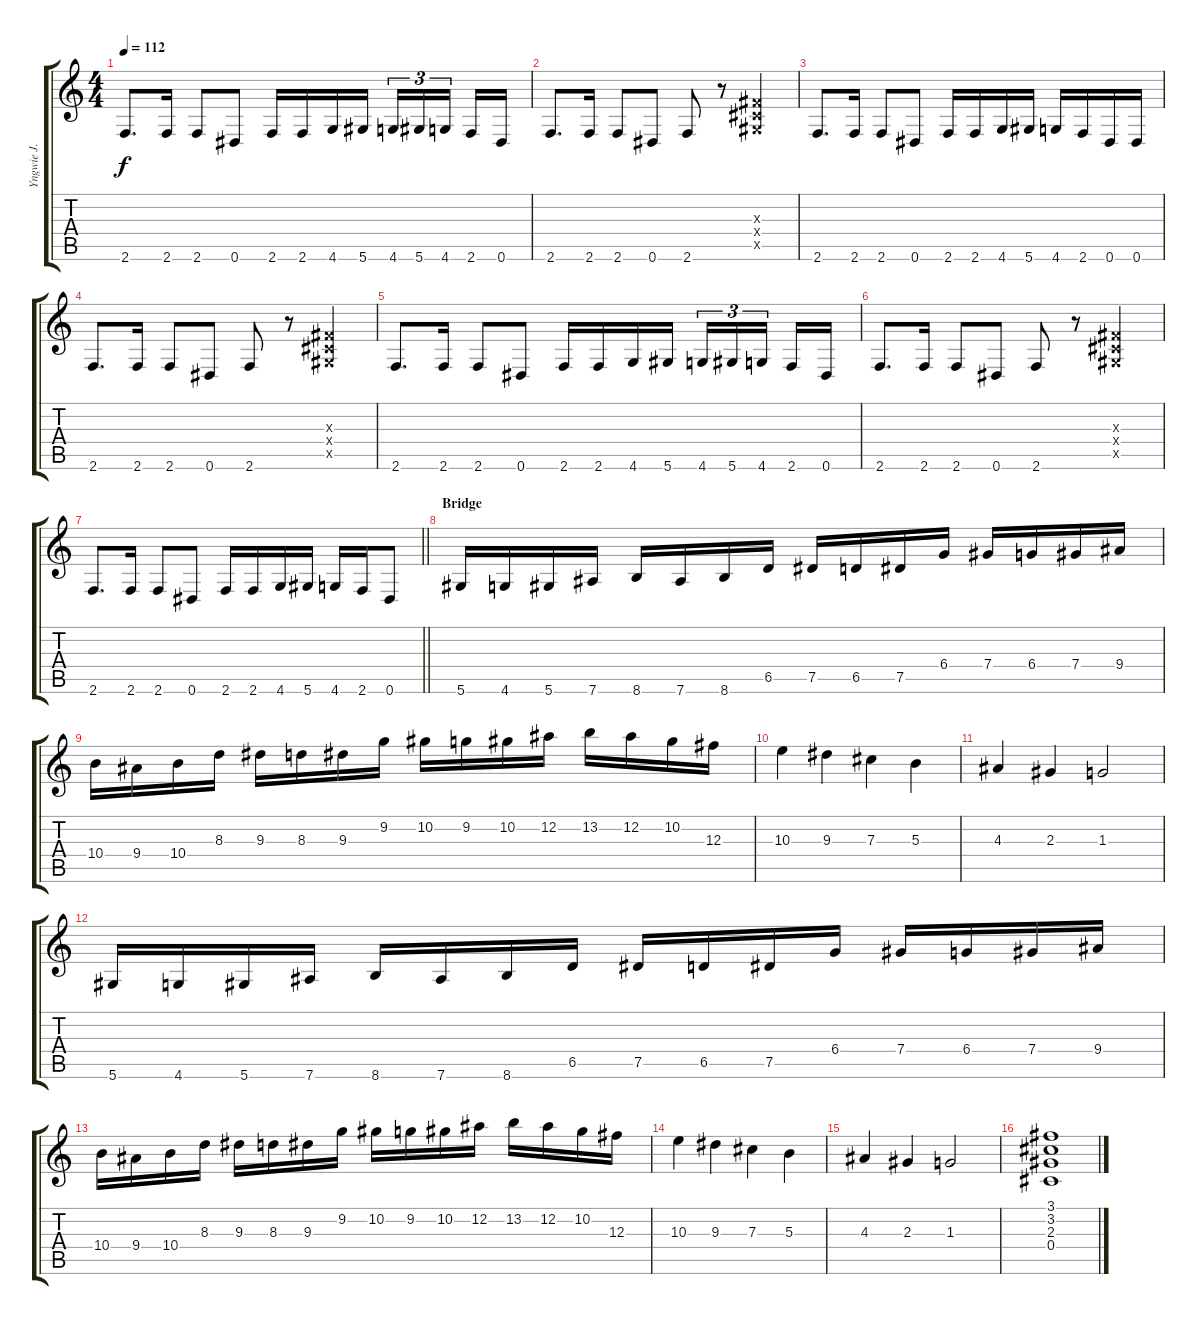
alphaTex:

\track ("Yngwie J. Malmsteen" "Yngwie J. ") {instrument distortionguitar}
\staff {score tabs}
\tuning (Eb4 Bb3 Gb3 Db3 Ab2 Eb2) {hide}
\ts (4 4)
\tempo 112
\clef g2
\ks c
2.6.8{d dy f} 2.6.16 2.6.8 0.6.8 2.6.16 2.6.16 4.6.16 5.6.16 4.6.16{tu (3 2)} 5.6.16{tu (3 2)} 4.6.16{tu (3 2) beam splitsecondary} 2.6.16 0.6.16 |
2.6.8{d} 2.6.16 2.6.8 0.6.8 2.6.8 r.8 (0.3{x} 0.4{x} 0.5{x}).4 |
2.6.8{d} 2.6.16 2.6.8 0.6.8 2.6.16 2.6.16 4.6.16 5.6.16 4.6.16 2.6.16 0.6.16 0.6.16 |
2.6.8{d} 2.6.16 2.6.8 0.6.8 2.6.8 r.8 (0.3{x} 0.4{x} 0.5{x}).4 |
2.6.8{d} 2.6.16 2.6.8 0.6.8 2.6.16 2.6.16 4.6.16 5.6.16 4.6.16{tu (3 2)} 5.6.16{tu (3 2)} 4.6.16{tu (3 2) beam splitsecondary} 2.6.16 0.6.16 |
2.6.8{d} 2.6.16 2.6.8 0.6.8 2.6.8 r.8 (0.3{x} 0.4{x} 0.5{x}).4 |
\barLineRight lightlight
2.6.8{d} 2.6.16 2.6.8 0.6.8 2.6.16 2.6.16 4.6.16 5.6.16 4.6.16 2.6.16 0.6.8 |
\section ("" "Bridge")
5.6.16 4.6.16 5.6.16 7.6.16 8.6.16 7.6.16 8.6.16 6.5.16 7.5.16 6.5.16 7.5.16 6.4.16 7.4.16 6.4.16 7.4.16 9.4.16 |
10.4.16 9.4.16 10.4.16 8.3.16 9.3.16 8.3.16 9.3.16 9.2.16 10.2.16 9.2.16 10.2.16 12.2.16 13.2.16 12.2.16 10.2.16 12.3.16 |
10.3.4 9.3.4 7.3.4 5.3.4 |
4.3.4 2.3.4 1.3.2 |
5.6.16 4.6.16 5.6.16 7.6.16 8.6.16 7.6.16 8.6.16 6.5.16 7.5.16 6.5.16 7.5.16 6.4.16 7.4.16 6.4.16 7.4.16 9.4.16 |
10.4.16 9.4.16 10.4.16 8.3.16 9.3.16 8.3.16 9.3.16 9.2.16 10.2.16 9.2.16 10.2.16 12.2.16 13.2.16 12.2.16 10.2.16 12.3.16 |
10.3.4 9.3.4 7.3.4 5.3.4 |
4.3.4 2.3.4 1.3.2 |
(3.1 3.2 2.3 0.4).1
